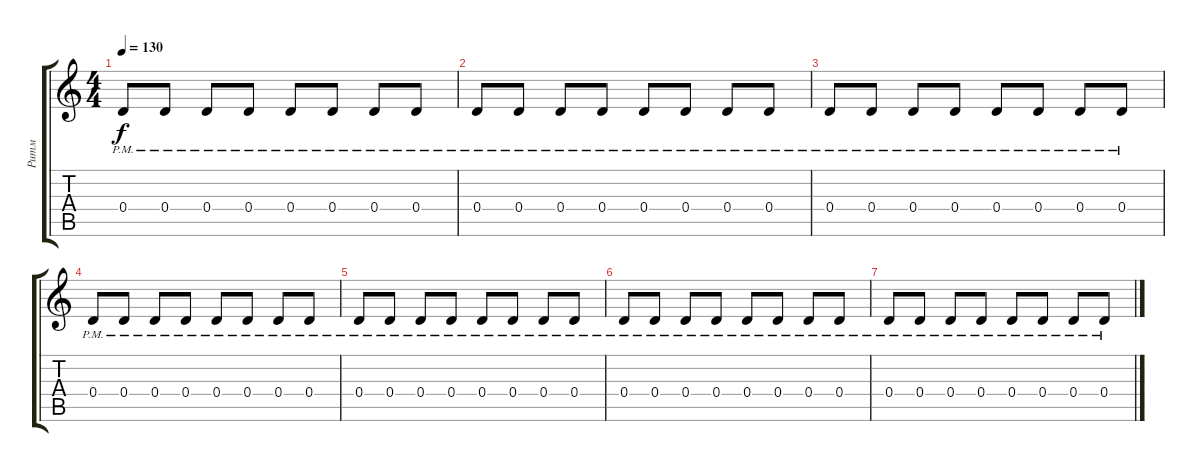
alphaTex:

\track ("Ритм" "Ритм") {instrument acousticguitarnylon}
\staff {score tabs}
\tuning (E4 B3 G3 D3 A2 E2) {hide}
\ts (4 4)
\tempo 130
\clef g2
\ks c
0.4{pm}.8{dy f} 0.4{pm}.8 0.4{pm}.8 0.4{pm}.8 0.4{pm}.8 0.4{pm}.8 0.4{pm}.8 0.4{pm}.8 |
0.4{pm}.8 0.4{pm}.8 0.4{pm}.8 0.4{pm}.8 0.4{pm}.8 0.4{pm}.8 0.4{pm}.8 0.4{pm}.8 |
0.4{pm}.8 0.4{pm}.8 0.4{pm}.8 0.4{pm}.8 0.4{pm}.8 0.4{pm}.8 0.4{pm}.8 0.4{pm}.8 |
0.4{pm}.8 0.4{pm}.8 0.4{pm}.8 0.4{pm}.8 0.4{pm}.8 0.4{pm}.8 0.4{pm}.8 0.4{pm}.8 |
0.4{pm}.8 0.4{pm}.8 0.4{pm}.8 0.4{pm}.8 0.4{pm}.8 0.4{pm}.8 0.4{pm}.8 0.4{pm}.8 |
0.4{pm}.8 0.4{pm}.8 0.4{pm}.8 0.4{pm}.8 0.4{pm}.8 0.4{pm}.8 0.4{pm}.8 0.4{pm}.8 |
0.4{pm}.8 0.4{pm}.8 0.4{pm}.8 0.4{pm}.8 0.4{pm}.8 0.4{pm}.8 0.4{pm}.8 0.4{pm}.8
